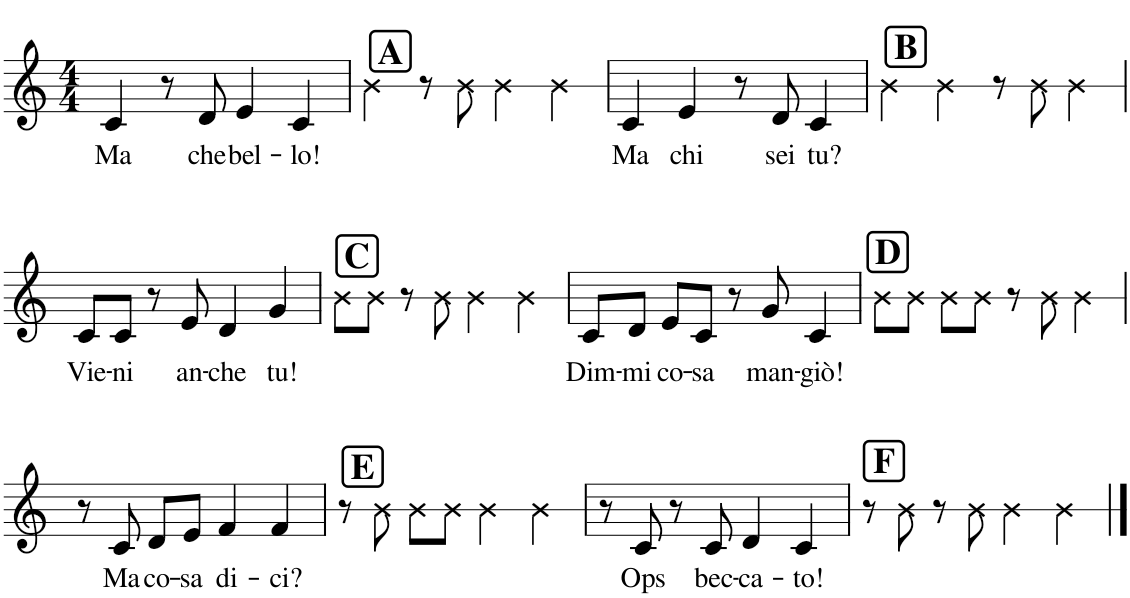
**kern	**text
*part1	*part1
*staff1	*staff1
*I"Piano	*
*I'Pno.	*
*clefG2	*
*k[]	*
*M4/4	*
=1	=1
!	!LO:LY:b
4c/	Ma
8r	.
!	!LO:LY:b
8d/	che
!	!LO:LY:b
4e/	bel-
!	!LO:LY:b
4c/	-lo!
!!LO:REH:place=s1:a:B:cj:fs=14:t=A
=2	=2
4c\	.
8r	.
8d\	.
4e\	.
4c\	.
=3	=3
!	!LO:LY:b
4c/	Ma
!	!LO:LY:b
4e/	chi
8r	.
!	!LO:LY:b
8d/	sei
!	!LO:LY:b
4c/	tu?
!!LO:REH:place=s1:a:B:cj:fs=14:t=B
=4	=4
4b\	.
4b\	.
8r	.
8b\	.
4b\	.
!!LO:LB:g=z
=5	=5
!	!LO:LY:b
8c/L	Vie-
!	!LO:LY:b
8c/J	-ni
8r	.
!	!LO:LY:b
8e/	an-
!	!LO:LY:b
4d/	-che
!	!LO:LY:b
4g/	tu!
!!LO:REH:place=s1:a:B:cj:fs=14:t=C
=6	=6
8c\L	.
8c\J	.
8r	.
8e\	.
4d\	.
4g\	.
=7	=7
!	!LO:LY:b
8c/L	Dim-
!	!LO:LY:b
8d/J	-mi
!	!LO:LY:b
8e/L	co-
!	!LO:LY:b
8c/J	-sa
8r	.
!	!LO:LY:b
8g/	man-
!	!LO:LY:b
4c/	-giò!
!!LO:REH:place=s1:a:B:cj:fs=14:t=D
=8	=8
8c\L	.
8d\J	.
8e\L	.
8c\J	.
8r	.
8g\	.
4c\	.
!!LO:LB:g=z
=9	=9
8r	.
!	!LO:LY:b
8c/	Ma
!	!LO:LY:b
8d/L	co-
!	!LO:LY:b
8e/J	-sa
!	!LO:LY:b
4f/	di-
!	!LO:LY:b
4f/	-ci?
!!LO:REH:place=s1:a:B:cj:fs=14:t=E
=10	=10
8r	.
8c\	.
8d\L	.
8e\J	.
4f\	.
4f\	.
=11	=11
8r	.
!	!LO:LY:b
8c/	Ops
8r	.
!	!LO:LY:b
8c/	bec-
!	!LO:LY:b
4d/	-ca-
!	!LO:LY:b
4c/	-to!
!!LO:REH:place=s1:a:B:cj:fs=14:t=F
=12	=12
8r	.
8c\	.
8r	.
8c\	.
4d\	.
4c\	.
==	==
*-	*-
